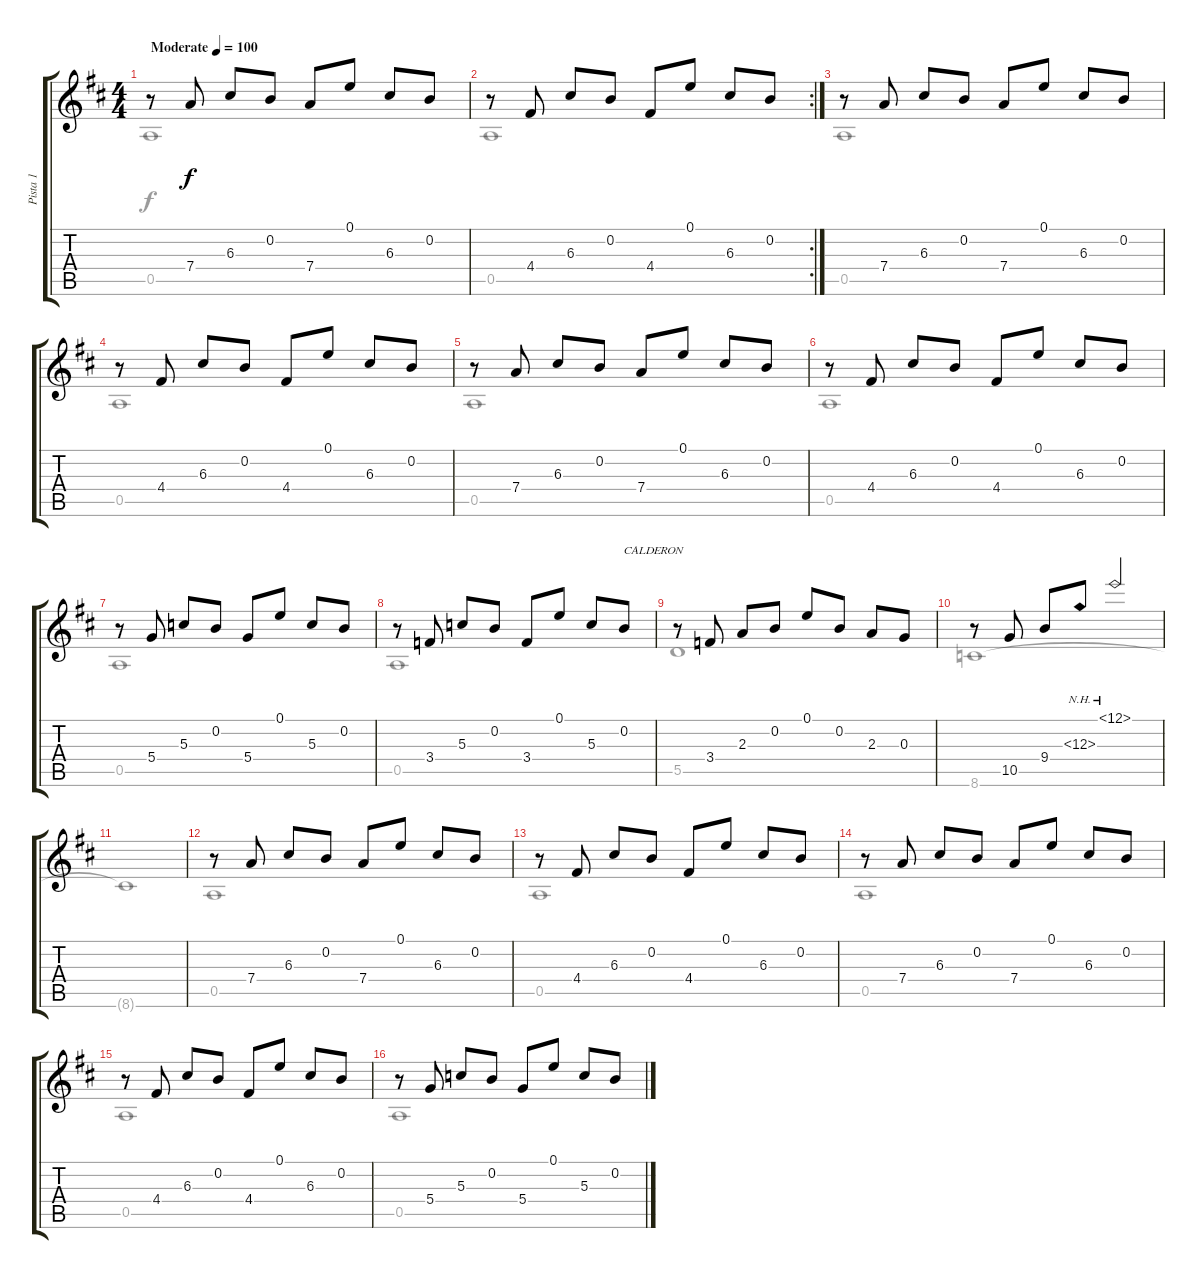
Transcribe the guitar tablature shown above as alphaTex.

\track ("Pista 1" "Pista 1") {instrument acousticguitarsteel}
\staff {score tabs}
\tuning (E4 B3 G3 D3 A2 E2) {hide}
\voice
\ts (4 4)
\tempo (100 "Moderate")
\clef g2
\ks d
r.8{dy f instrument acousticguitarsteel} 7.4.8 6.3.8 0.2.8 7.4.8 0.1.8 6.3.8 0.2.8 |
\rc 2
r.8 4.4.8 6.3.8 0.2.8 4.4.8 0.1.8 6.3.8 0.2.8 |
r.8 7.4.8 6.3.8 0.2.8 7.4.8 0.1.8 6.3.8 0.2.8 |
r.8 4.4.8 6.3.8 0.2.8 4.4.8 0.1.8 6.3.8 0.2.8 |
r.8 7.4.8 6.3.8 0.2.8 7.4.8 0.1.8 6.3.8 0.2.8 |
r.8 4.4.8 6.3.8 0.2.8 4.4.8 0.1.8 6.3.8 0.2.8 |
r.8 5.4.8 5.3.8 0.2.8 5.4.8 0.1.8 5.3.8 0.2.8 |
r.8 3.4.8 5.3.8 0.2.8 3.4.8 0.1.8 5.3.8 0.2.8{txt "CALDERON"} |
r.8 3.4.8 2.3.8 0.2.8 0.1.8 0.2.8 2.3.8 0.3.8 |
r.8 10.5.8 9.4.8 12.3{nh}.8 12.1{nh}.2 |
|
r.8 7.4.8 6.3.8 0.2.8 7.4.8 0.1.8 6.3.8 0.2.8 |
r.8 4.4.8 6.3.8 0.2.8 4.4.8 0.1.8 6.3.8 0.2.8 |
r.8 7.4.8 6.3.8 0.2.8 7.4.8 0.1.8 6.3.8 0.2.8 |
r.8 4.4.8 6.3.8 0.2.8 4.4.8 0.1.8 6.3.8 0.2.8 |
r.8 5.4.8 5.3.8 0.2.8 5.4.8 0.1.8 5.3.8 0.2.8
\voice
\clef g2
\ottava regular
\simile none
\ks d
0.5.1{dy f} |
0.5.1 |
0.5.1 |
0.5.1 |
0.5.1 |
0.5.1 |
0.5.1 |
0.5.1 |
5.5.1 |
8.6.1 |
8.6{t}.1 |
0.5.1 |
0.5.1 |
0.5.1 |
0.5.1 |
0.5.1
